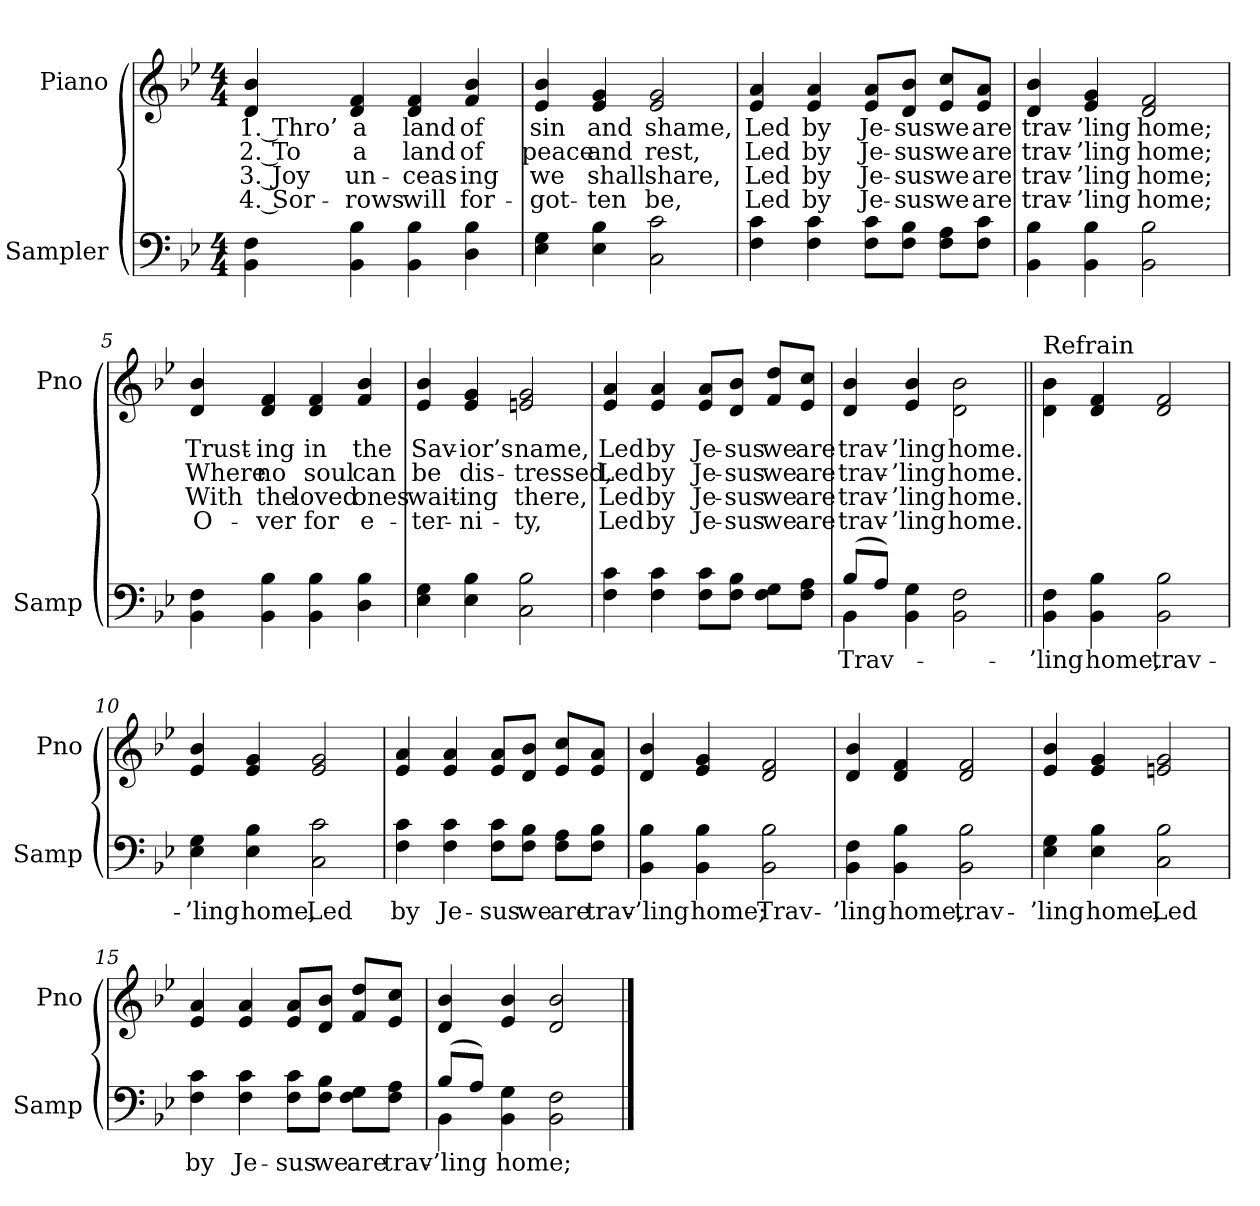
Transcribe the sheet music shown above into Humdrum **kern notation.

**kern	**text	**kern	**text	**text	**text	**text
*part2	*part2	*part1	*part1	*part1	*part1	*part1
*staff2	*staff2	*staff1	*staff1	*staff1	*staff1	*staff1
*I"Sampler	*	*I"Piano	*	*	*	*
*I'Samp	*	*I'Pno	*	*	*	*
*clefF4	*	*clefG2	*	*	*	*
*k[b-e-]	*	*k[b-e-]	*	*	*	*
*B-:	*	*B-:	*	*	*	*
*M4/4	*	*M4/4	*	*	*	*
=1	=1	=1	=1	=1	=1	=1
4BB- 4F	.	4d 4b-	1. Thro’	2. To	3. Joy	4. Sor-
4BB- 4B-	.	4d 4f	a	a	un-	-rows
4BB- 4B-	.	4d 4f	land	land	-ceas-	will
4D 4B-	.	4f 4b-	of	of	-ing	for-
=2	=2	=2	=2	=2	=2	=2
4E- 4G	.	4e- 4b-	sin	peace	we	-got-
4E- 4B-	.	4e- 4g	and	and	shall	-ten
2C 2c	.	2e- 2g	shame,	rest,	share,	be,
=3	=3	=3	=3	=3	=3	=3
4F 4c	.	4e- 4a	Led	Led	Led	Led
4F 4c	.	4e- 4a	by	by	by	by
8F\ 8c\L	.	8e-/ 8a/L	Je-	Je-	Je-	Je-
8F\ 8B-\J	.	8d/ 8b-/J	-sus	-sus	-sus	-sus
8F\ 8A\L	.	8e-/ 8cc/L	we	we	we	we
8F\ 8c\J	.	8e-/ 8a/J	are	are	are	are
=4	=4	=4	=4	=4	=4	=4
4BB- 4B-	.	4d 4b-	trav-	trav-	trav-	trav-
4BB- 4B-	.	4e- 4g	-’ling	-’ling	-’ling	-’ling
2BB- 2B-	.	2d 2f	home;	home;	home;	home;
=5	=5	=5	=5	=5	=5	=5
4BB- 4F	.	4d 4b-	Trust-	Where	With	O-
4BB- 4B-	.	4d 4f	-ing	no	the	-ver
4BB- 4B-	.	4d 4f	in	soul	loved	for
4D 4B-	.	4f 4b-	the	can	ones	e-
=6	=6	=6	=6	=6	=6	=6
4E- 4G	.	4e- 4b-	Sav-	be	wait-	-ter-
4E- 4B-	.	4e- 4g	-ior’s	dis-	-ing	-ni-
2C 2B-	.	2en 2g	name,	-tressed,	there,	-ty,
=7	=7	=7	=7	=7	=7	=7
4F 4c	.	4e- 4a	Led	Led	Led	Led
4F 4c	.	4e- 4a	by	by	by	by
8F\ 8c\L	.	8e-/ 8a/L	Je-	Je-	Je-	Je-
8F\ 8B-\J	.	8d/ 8b-/J	-sus	-sus	-sus	-sus
8F\ 8G\L	.	8f/ 8dd/L	we	we	we	we
8F\ 8A\J	.	8e-/ 8cc/J	are	are	are	are
=8	=8	=8	=8	=8	=8	=8
*^	*	*	*	*	*	*
(8B-/L	4BB-	Trav-	4d 4b-	trav-	trav-	trav-	trav-
8A/J)	.	.	.	.	.	.	.
4BB- 4G	2.ryy	.	4e- 4b-	-’ling	-’ling	-’ling	-’ling
2BB- 2F	.	.	2d\ 2b-\	home.	home.	home.	home.
*v	*v	*	*	*	*	*	*
=9||	=9||	=9||	=9||	=9||	=9||	=9||
!	!	!LO:TX:t=Refrain	!	!	!	!
4BB- 4F	-’ling	4d\ 4b-\	.	.	.	.
4BB- 4B-	home,	4d 4f	.	.	.	.
2BB- 2B-	trav-	2d 2f	.	.	.	.
=10	=10	=10	=10	=10	=10	=10
4E- 4G	-’ling	4e- 4b-	.	.	.	.
4E- 4B-	home,	4e- 4g	.	.	.	.
2C 2c	Led	2e- 2g	.	.	.	.
=11	=11	=11	=11	=11	=11	=11
4F 4c	by	4e- 4a	.	.	.	.
4F 4c	Je-	4e- 4a	.	.	.	.
8F\ 8c\L	-sus	8e-/ 8a/L	.	.	.	.
8F\ 8B-\J	we	8d/ 8b-/J	.	.	.	.
8F\ 8A\L	are	8e-/ 8cc/L	.	.	.	.
8F\ 8B-\J	trav-	8e-/ 8a/J	.	.	.	.
=12	=12	=12	=12	=12	=12	=12
4BB- 4B-	-’ling	4d 4b-	.	.	.	.
4BB- 4B-	home;	4e- 4g	.	.	.	.
2BB- 2B-	Trav-	2d 2f	.	.	.	.
=13	=13	=13	=13	=13	=13	=13
4BB- 4F	-’ling	4d 4b-	.	.	.	.
4BB- 4B-	home,	4d 4f	.	.	.	.
2BB- 2B-	trav-	2d 2f	.	.	.	.
=14	=14	=14	=14	=14	=14	=14
4E- 4G	-’ling	4e- 4b-	.	.	.	.
4E- 4B-	home,	4e- 4g	.	.	.	.
2C 2B-	Led	2en 2g	.	.	.	.
=15	=15	=15	=15	=15	=15	=15
4F 4c	by	4e- 4a	.	.	.	.
4F 4c	Je-	4e- 4a	.	.	.	.
8F\ 8c\L	-sus	8e-/ 8a/L	.	.	.	.
8F\ 8B-\J	we	8d/ 8b-/J	.	.	.	.
8F\ 8G\L	are	8f/ 8dd/L	.	.	.	.
8F\ 8A\J	trav-	8e-/ 8cc/J	.	.	.	.
=16	=16	=16	=16	=16	=16	=16
*^	*	*	*	*	*	*
(8B-/L	4BB-	-’ling	4d 4b-	.	.	.	.
8A/J)	.	.	.	.	.	.	.
4BB- 4G	2.ryy	home;	4e- 4b-	.	.	.	.
2BB- 2F	.	.	2d 2b-	.	.	.	.
*v	*v	*	*	*	*	*	*
==	==	==	==	==	==	==
*-	*-	*-	*-	*-	*-	*-
